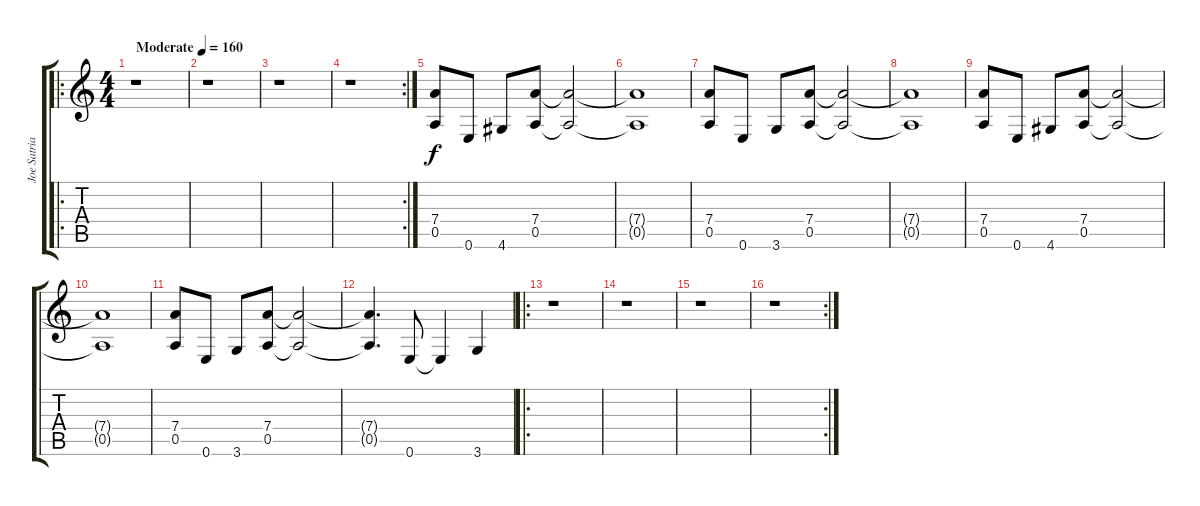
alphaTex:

\track ("Joe Satriani overdubs" "Joe Satria") {instrument distortionguitar}
\staff {score tabs}
\tuning (E4 B3 G3 D3 A2 E2) {hide}
\ro
\ts (4 4)
\tempo (160 "Moderate")
\clef g2
\ks c
r.1{dy f instrument distortionguitar} |
r.1 |
r.1 |
\rc 2
r.1 |
(7.4 0.5).8 0.6.8 4.6.8 (7.4 0.5).8 (7.4{t} 0.5{t}).2 |
(7.4{t} 0.5{t}).1 |
(7.4 0.5).8 0.6.8 3.6.8 (7.4 0.5).8 (7.4{t} 0.5{t}).2 |
(7.4{t} 0.5{t}).1 |
(7.4 0.5).8 0.6.8 4.6.8 (7.4 0.5).8 (7.4{t} 0.5{t}).2 |
(7.4{t} 0.5{t}).1 |
(7.4 0.5).8 0.6.8 3.6.8 (7.4 0.5).8 (7.4{t} 0.5{t}).2 |
(7.4{t} 0.5{t}).4{d} 0.6.8 0.6{t}.4 3.6.4 |
\ro
r.1 |
r.1 |
r.1 |
\rc 2
r.1
